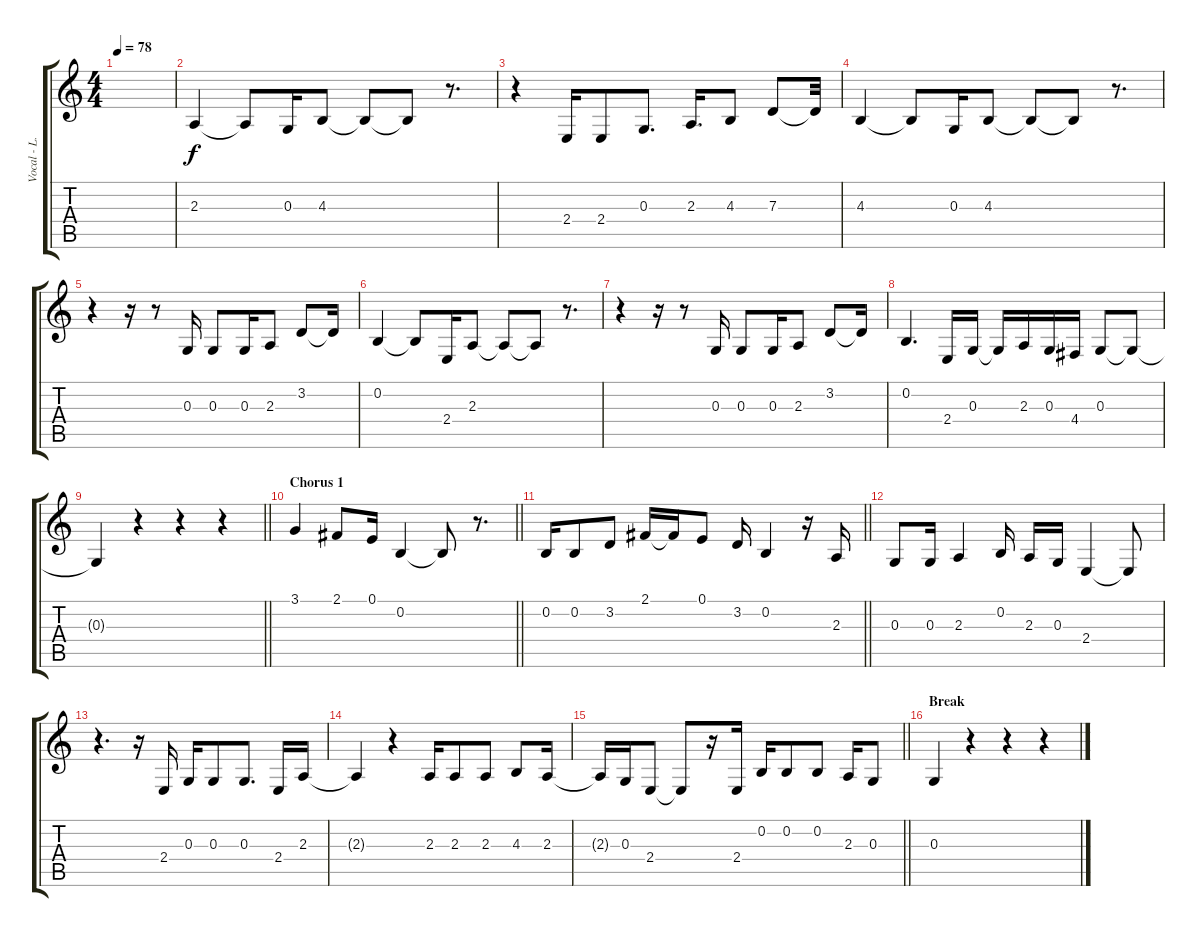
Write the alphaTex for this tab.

\track ("Vocal - L. Gallagher" "Vocal - L.") {instrument altosax}
\staff {score tabs}
\tuning (E4 B3 G3 D3 A2 E2) {hide}
\ts (4 4)
\tempo 78
\clef g2
\ks c
|
2.3.4{instrument altosax} 2.3{t}.8 0.3.16 4.3.8 4.3{t}.8 4.3{t}.8 r.8{d} |
r.4 2.4.16 2.4.8 0.3.8{d} 2.3.16{d} 4.3.8 7.3.8 7.3{t}.32 |
4.3.4 4.3{t}.8 0.3.16 4.3.8 4.3{t}.8 4.3{t}.8 r.8{d} |
r.4 r.16 r.8 0.3.16 0.3.8 0.3.16 2.3.8 3.2.8 3.2{t}.16 |
0.2.4 0.2{t}.8 2.4.16 2.3.8 2.3{t}.8 2.3{t}.8 r.8{d} |
r.4 r.16 r.8 0.3.16 0.3.8 0.3.16 2.3.8 3.2.8 3.2{t}.16 |
0.2.4{d} 2.4.16 0.3.16 0.3{t}.16 2.3.16 0.3.16 4.4.16 0.3.8 0.3{t}.8 |
\barLineRight lightlight
0.3{t}.4 r.4 r.4 r.4 |
\section ("" "Chorus 1")
\barLineRight lightlight
3.1.4 2.1.8 0.1.16 0.2.4 0.2{t}.8 r.8{d} |
\barLineRight lightlight
0.2.16 0.2.8 3.2.8 2.1.16 2.1{t}.16 0.1.8 3.2.16 0.2.4 r.16 2.3.16 |
0.3.8 0.3.16 2.3.4 0.2.16 2.3.16 0.3.16 2.4.4 2.4{t}.8 |
r.4{d} r.16 2.4.16 0.3.16 0.3.8 0.3.8{d} 2.4.16 2.3.16 |
2.3{t}.4 r.4 2.3.16 2.3.8 2.3.8 4.3.8 2.3.16 |
\barLineRight lightlight
2.3{t}.16 0.3.16 2.4.8 2.4{t}.8 r.16 2.4.16 0.2.16 0.2.8 0.2.8 2.3.16 0.3.8 |
\section ("" "Break")
0.3.4 r.4 r.4 r.4
